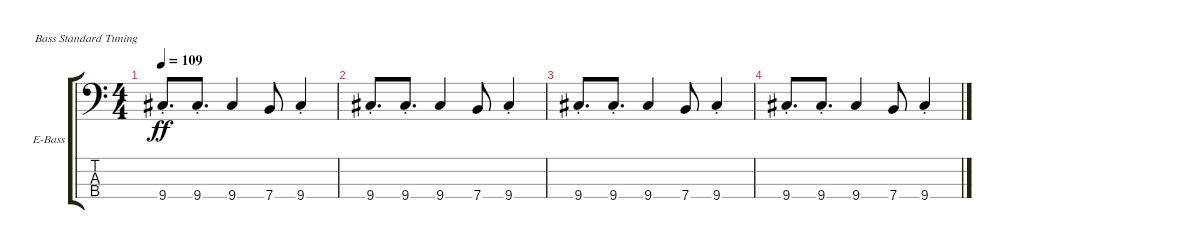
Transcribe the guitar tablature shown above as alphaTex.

\defaultSystemsLayout 4
\bracketExtendMode groupsimilarinstruments
\firstSystemTrackNameOrientation horizontal
\otherSystemsTrackNameOrientation horizontal
\track ("Electric Bass" "E-Bass") {instrument electricbassfinger}
\staff {score tabs}
\tuning (G2 D2 A1 E1)
\ts (4 4)
\tempo 109
\clef f4
\ks c
9.4{st}.8{d dy ff} 9.4{st}.8{d} 9.4.4 7.4.8 9.4{st}.4 |
9.4{st}.8{d} 9.4{st}.8{d} 9.4.4 7.4.8 9.4{st}.4 |
9.4{st}.8{d} 9.4{st}.8{d} 9.4.4 7.4.8 9.4{st}.4 |
9.4{st}.8{d} 9.4{st}.8{d} 9.4.4 7.4.8 9.4{st}.4
